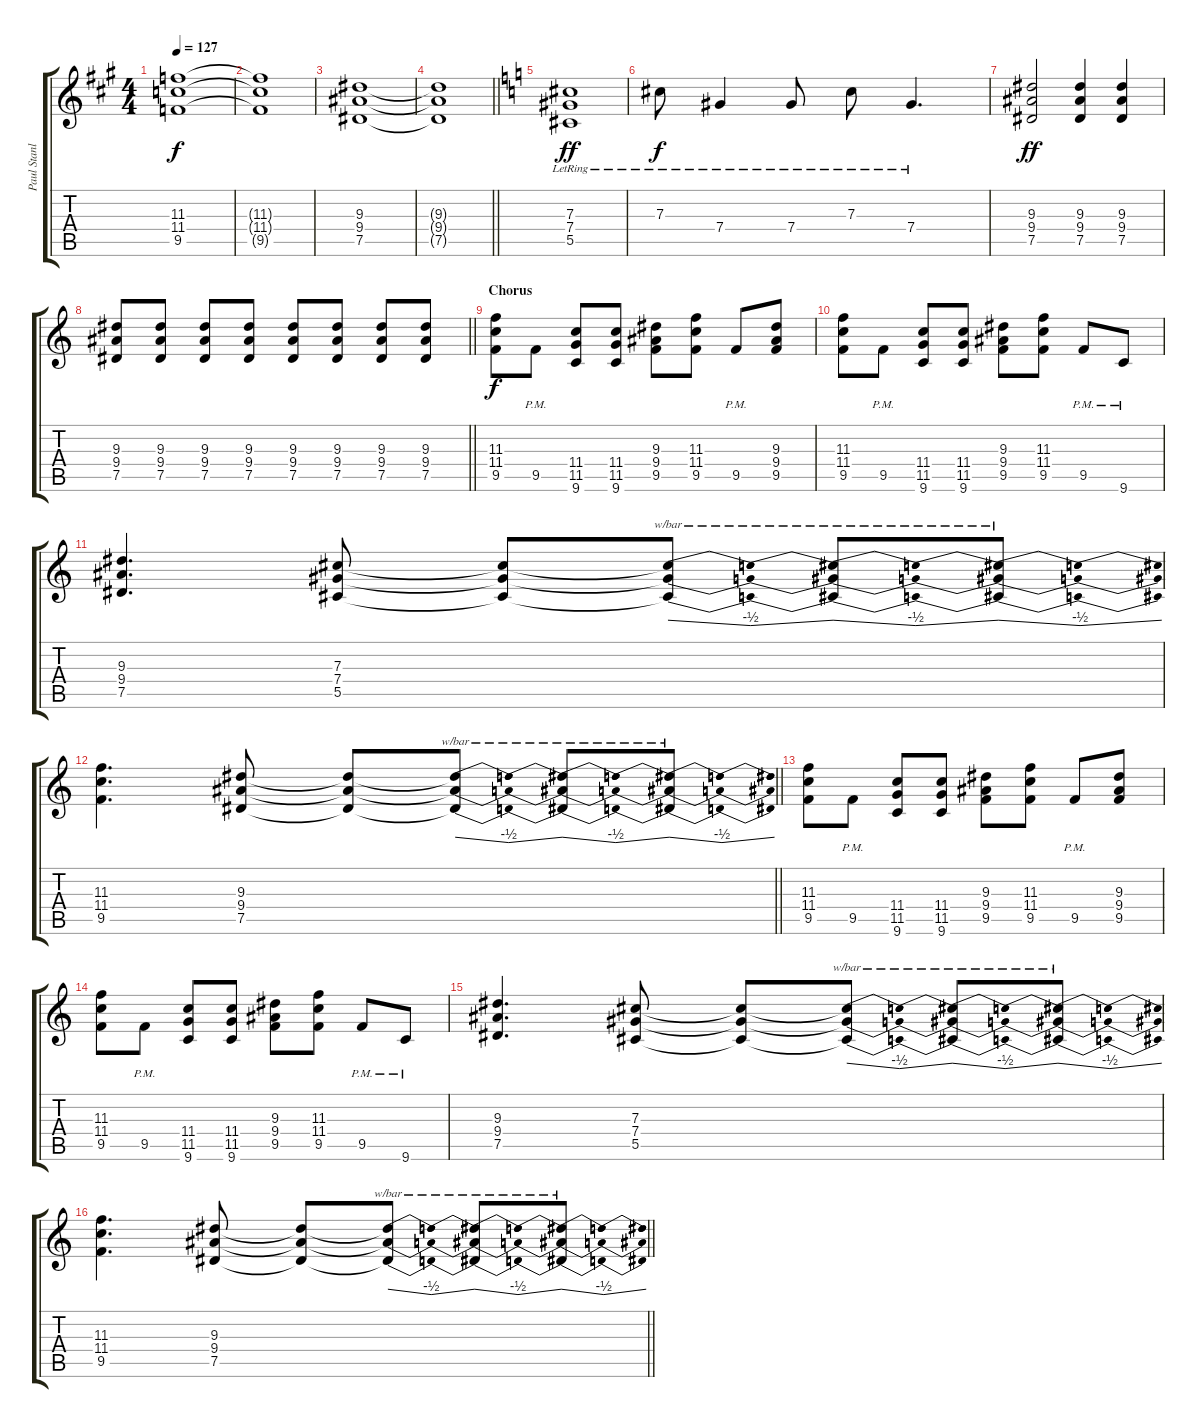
\track ("Paul Stanley (Rhythmic Guitar)" "Paul Stanl") {instrument overdrivenguitar}
\staff {score tabs}
\tuning (Eb4 Bb3 Gb3 Db3 Ab2 Eb2) {hide}
\ts (4 4)
\tempo 127
\clef g2
\ks a
(11.3 11.4 9.5).1{dy f} |
(11.3{t} 11.4{t} 9.5{t}).1 |
(9.3 9.4 7.5).1 |
\barLineRight lightlight
(9.3{t} 9.4{t} 7.5{t}).1 |
\ks c
(7.3{lr} 7.4{lr} 5.5{lr}).1{dy ff} |
7.3{lr}.8{dy f} 7.4{lr}.4 7.4{lr}.8 7.3{lr}.8 7.4{lr}.4{d} |
(9.3 9.4 7.5).2{dy ff} (9.3 9.4 7.5).4 (9.3 9.4 7.5).4 |
\barLineRight lightlight
(9.3 9.4 7.5).8 (9.3 9.4 7.5).8 (9.3 9.4 7.5).8 (9.3 9.4 7.5).8 (9.3 9.4 7.5).8 (9.3 9.4 7.5).8 (9.3 9.4 7.5).8 (9.3 9.4 7.5).8 |
\section ("" "Chorus")
(11.3 11.4 9.5).8{dy f} 9.5{pm}.8 (11.4 11.5 9.6).8 (11.4 11.5 9.6).8 (9.3 9.4 9.5).8 (11.3 11.4 9.5).8 9.5{pm}.8 (9.3 9.4 9.5).8 |
(11.3 11.4 9.5).8 9.5{pm}.8 (11.4 11.5 9.6).8 (11.4 11.5 9.6).8 (9.3 9.4 9.5).8 (11.3 11.4 9.5).8 9.5{pm}.8 9.6{pm}.8 |
(9.3 9.4 7.5).4{d} (7.3 7.4 5.5).8 (7.3{t} 7.4{t} 5.5{t}).8 (7.3{t} 7.4{t} 5.5{t}).8{tbe (dip default 0 0 30 -2 60 0)} (7.3{t} 7.4{t} 5.5{t}).8{tbe (dip default 0 0 30 -2 60 0)} (7.3{t} 7.4{t} 5.5{t}).8{tbe (dip default 0 0 30 -2 60 0)} |
\barLineRight lightlight
(11.3 11.4 9.5).4{d} (9.3 9.4 7.5).8 (9.3{t} 9.4{t} 7.5{t}).8 (9.3{t} 9.4{t} 7.5{t}).8{tbe (dip default 0 0 30 -2 60 0)} (9.3{t} 9.4{t} 7.5{t}).8{tbe (dip default 0 0 30 -2 60 0)} (9.3{t} 9.4{t} 7.5{t}).8{tbe (dip default 0 0 30 -2 60 0)} |
(11.3 11.4 9.5).8 9.5{pm}.8 (11.4 11.5 9.6).8 (11.4 11.5 9.6).8 (9.3 9.4 9.5).8 (11.3 11.4 9.5).8 9.5{pm}.8 (9.3 9.4 9.5).8 |
(11.3 11.4 9.5).8 9.5{pm}.8 (11.4 11.5 9.6).8 (11.4 11.5 9.6).8 (9.3 9.4 9.5).8 (11.3 11.4 9.5).8 9.5{pm}.8 9.6{pm}.8 |
(9.3 9.4 7.5).4{d} (7.3 7.4 5.5).8 (7.3{t} 7.4{t} 5.5{t}).8 (7.3{t} 7.4{t} 5.5{t}).8{tbe (dip default 0 0 30 -2 60 0)} (7.3{t} 7.4{t} 5.5{t}).8{tbe (dip default 0 0 30 -2 60 0)} (7.3{t} 7.4{t} 5.5{t}).8{tbe (dip default 0 0 30 -2 60 0)} |
\barLineRight lightlight
(11.3 11.4 9.5).4{d} (9.3 9.4 7.5).8 (9.3{t} 9.4{t} 7.5{t}).8 (9.3{t} 9.4{t} 7.5{t}).8{tbe (dip default 0 0 30 -2 60 0)} (9.3{t} 9.4{t} 7.5{t}).8{tbe (dip default 0 0 30 -2 60 0)} (9.3{t} 9.4{t} 7.5{t}).8{tbe (dip default 0 0 30 -2 60 0)}
